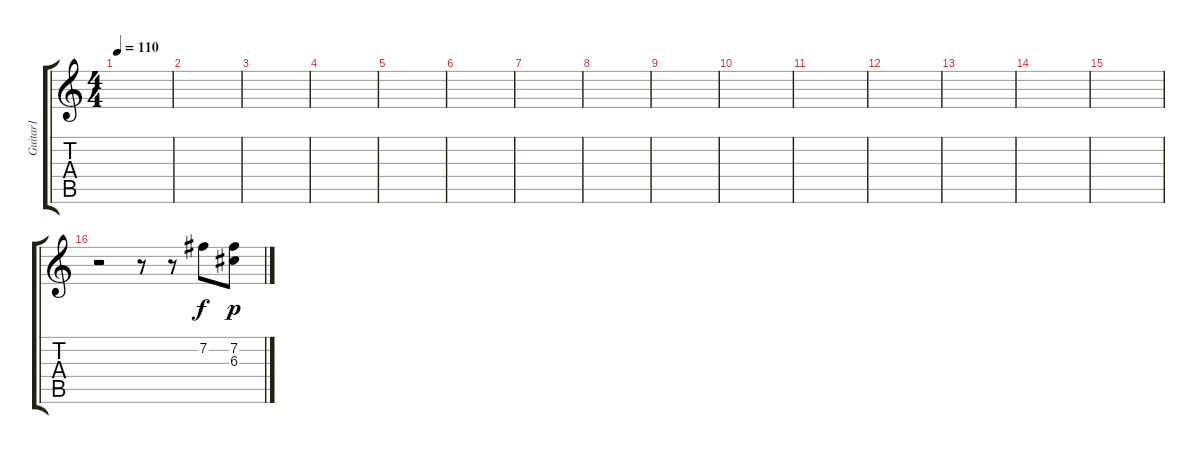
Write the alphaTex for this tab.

\track ("Guitar1" "Guitar1") {instrument acousticguitarsteel}
\staff {score tabs}
\tuning (E4 B3 G3 D3 A2 E2) {hide}
\ts (4 4)
\tempo 110
\clef g2
\ks c
|
|
|
|
|
|
|
|
|
|
|
|
|
|
|
r.2 r.8 r.8 7.2.8 (7.2 6.3).8{dy p}
